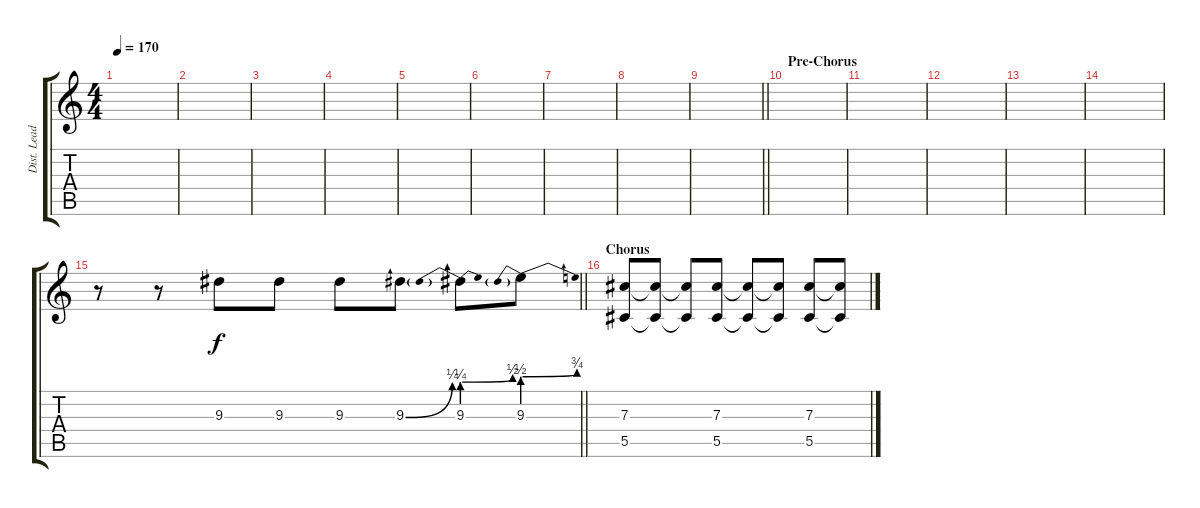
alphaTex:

\track ("Dist. Lead Guitar" "Dist. Lead") {instrument distortionguitar}
\staff {score tabs}
\tuning (Eb4 Bb3 Gb3 Db3 Ab2 Db2) {hide}
\ts (4 4)
\tempo 170
\clef g2
\ks c
|
|
|
|
|
|
|
|
\barLineRight lightlight
|
\section ("" "Pre-Chorus")
|
|
|
|
|
\barLineRight lightlight
r.8 r.8 9.3.8 9.3.8 9.3.8 9.3{be (bend 0 0 60 1)}.8 9.3{be (prebendbend 0 1 60 2)}.8 9.3{be (prebendbend 0 2 60 3)}.8 |
\section ("" "Chorus")
(7.3 5.5).8 (7.3{t} 5.5{t}).8 (7.3{t} 5.5{t}).8 (7.3 5.5).8 (7.3{t} 5.5{t}).8 (7.3{t} 5.5{t}).8 (7.3 5.5).8 (7.3{t} 5.5{t}).8
